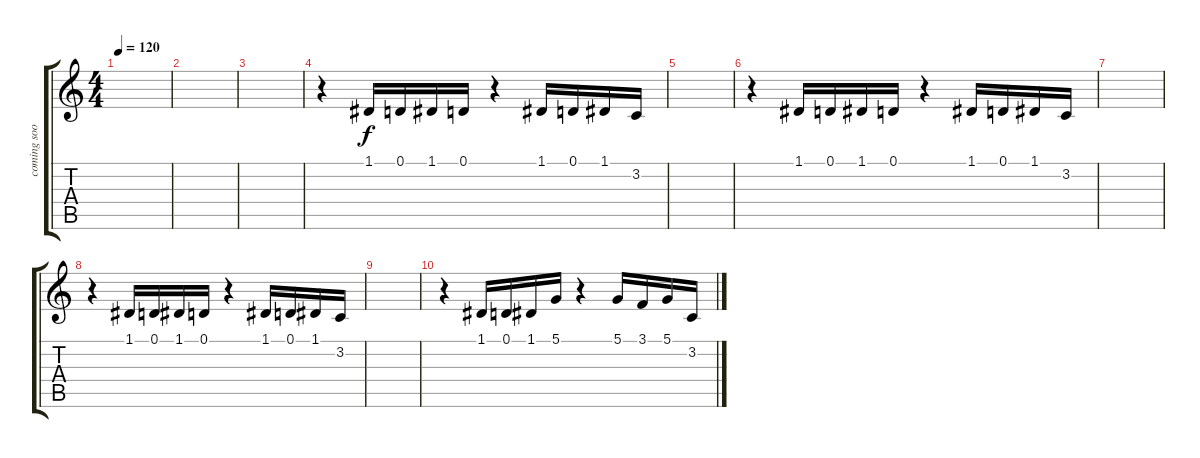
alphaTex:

\track ("coming soon" "coming soo") {instrument harpsichord}
\staff {score tabs}
\tuning (D4 A3 F3 C3 G2 C2) {hide}
\ts (4 4)
\tempo 120
\clef g2
\ks c
|
|
|
r.4 1.1.16{balance 16} 0.1.16 1.1.16 0.1.16 r.4 1.1.16{balance 0} 0.1.16 1.1.16 3.2.16 |
|
r.4 1.1.16{balance 16} 0.1.16 1.1.16 0.1.16 r.4 1.1.16{balance 0} 0.1.16 1.1.16 3.2.16 |
|
r.4 1.1.16{balance 16} 0.1.16 1.1.16 0.1.16 r.4 1.1.16{balance 0} 0.1.16 1.1.16 3.2.16 |
|
r.4 1.1.16{balance 16} 0.1.16{balance 16} 1.1.16 5.1.16 r.4 5.1.16{balance 0} 3.1.16 5.1.16 3.2.16
